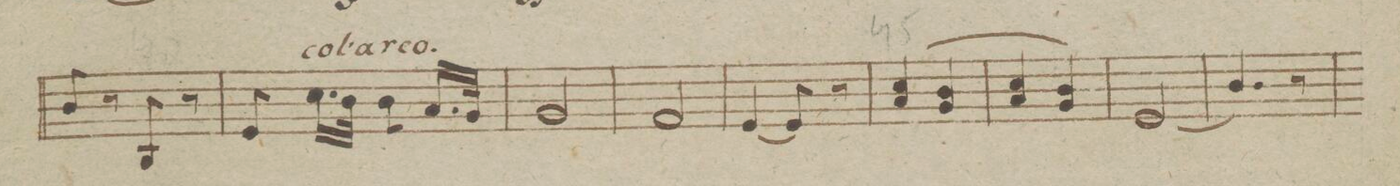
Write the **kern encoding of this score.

**kern	**dynam
*I"Viola	*
*clefC3	*
*k[b-e-]	*
*M2/4	*
8c/	.
8r	.
8C/	.
8r	.
=40	=40
8F/	.
16.d\LL	.
32c\JJk	.
8c\	.
16.B-/LL	.
32A/JJk	.
=41	=41
2A/	.
=42	=42
2G/	.
=43	=43
[4F/	.
8F/]	.
8r	.
=44	=44
(>4B-/ 4d	.
4A/ 4c	.
=45	=45
4B-/ 4d	.
4A/) 4c	.
=46	=46
(2F/	.
=47	=47
4.c/)	.
8r	.
=48	=48
*-	*-
